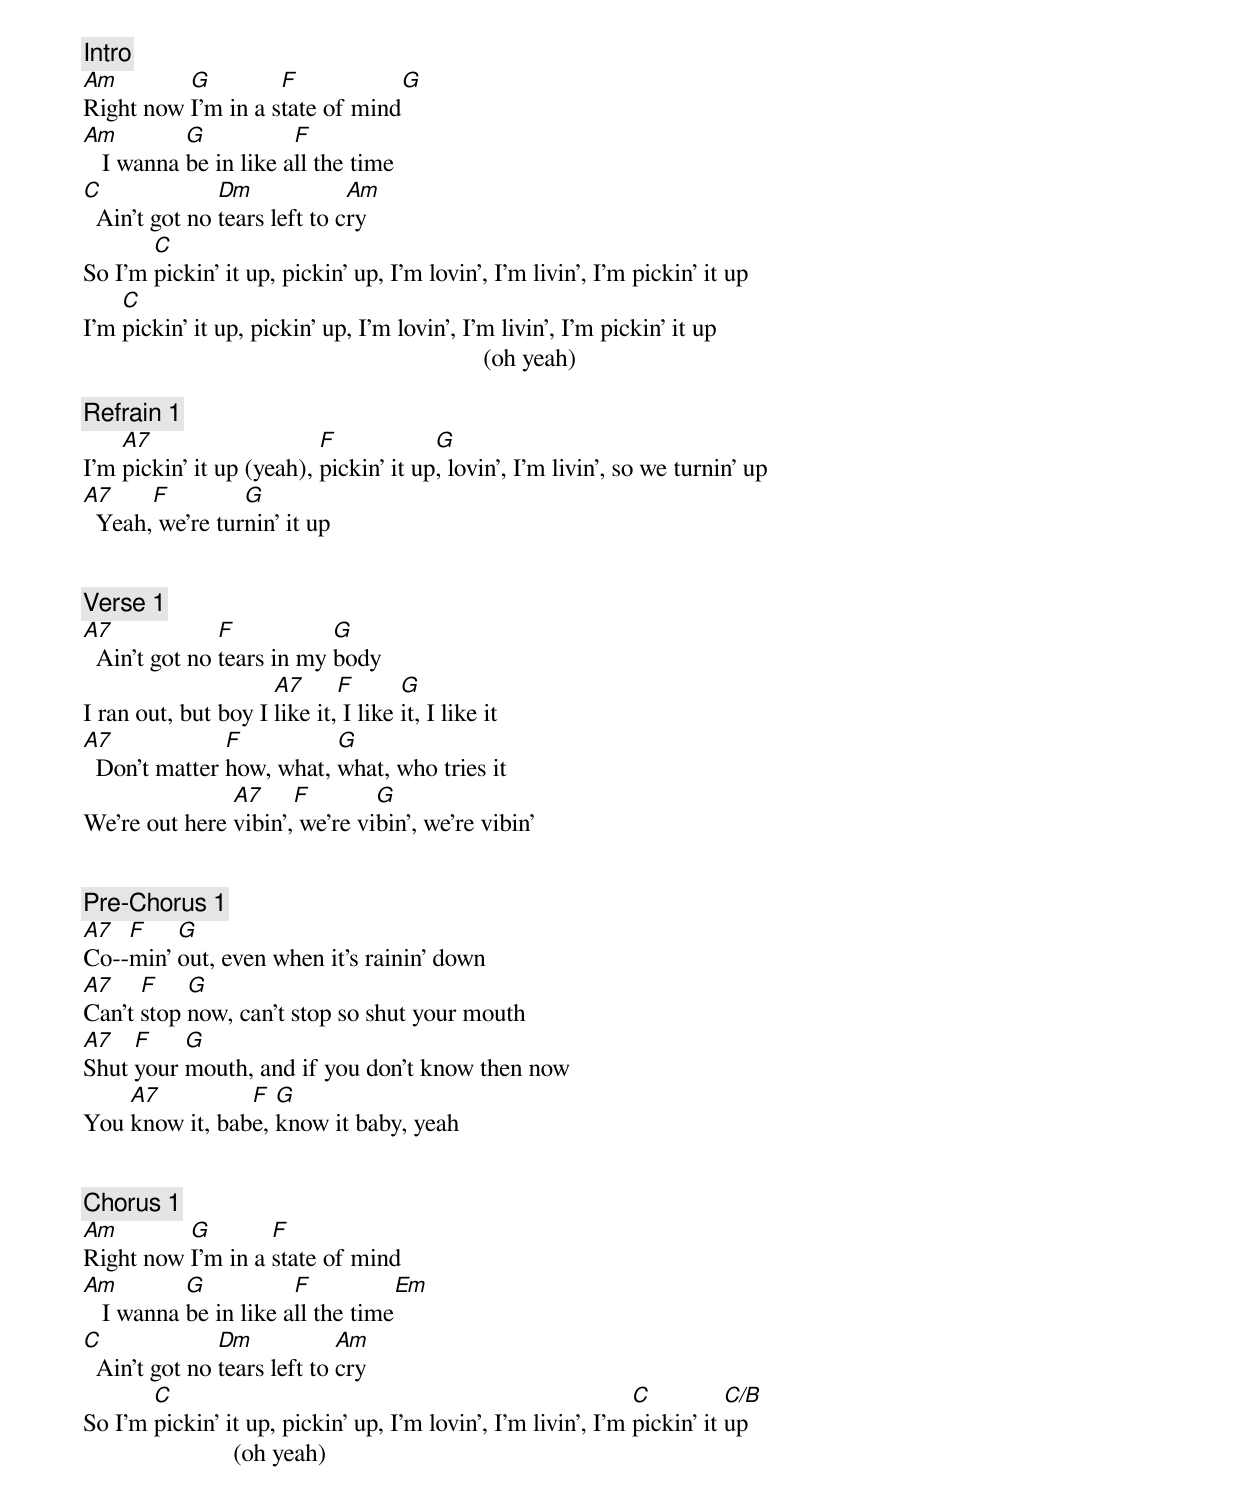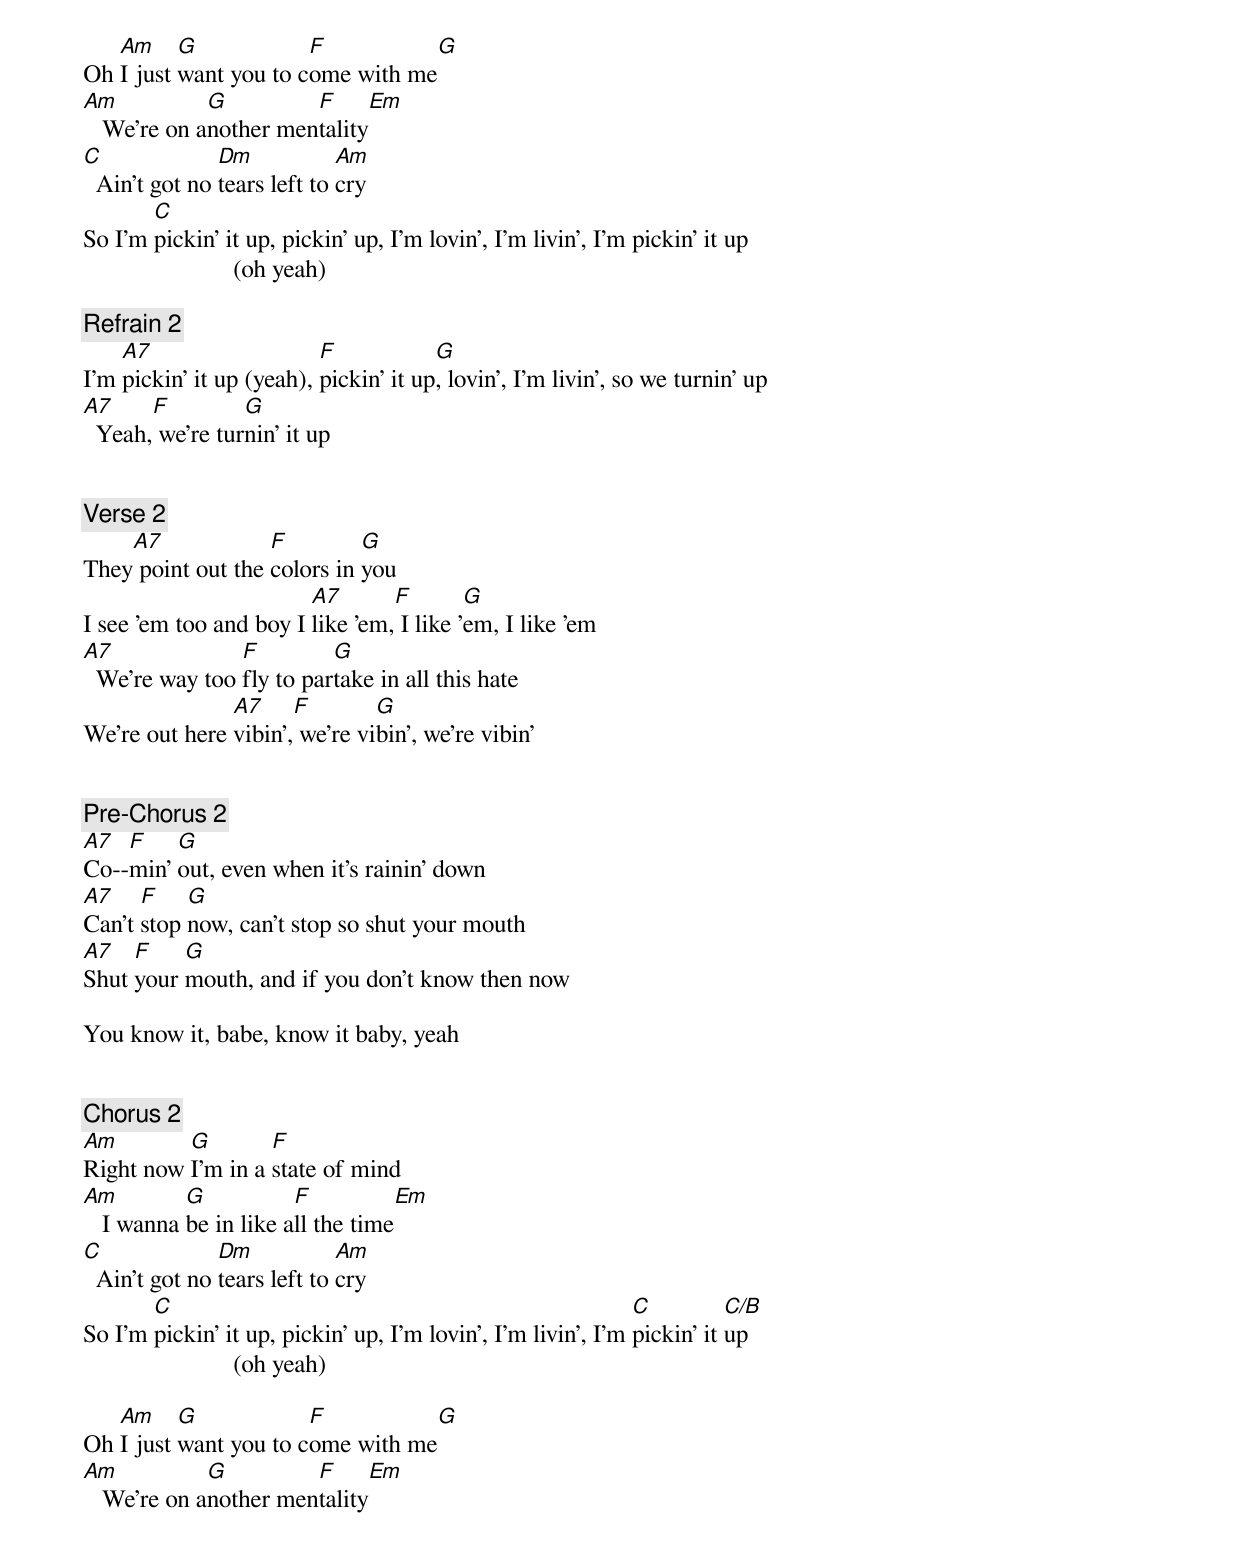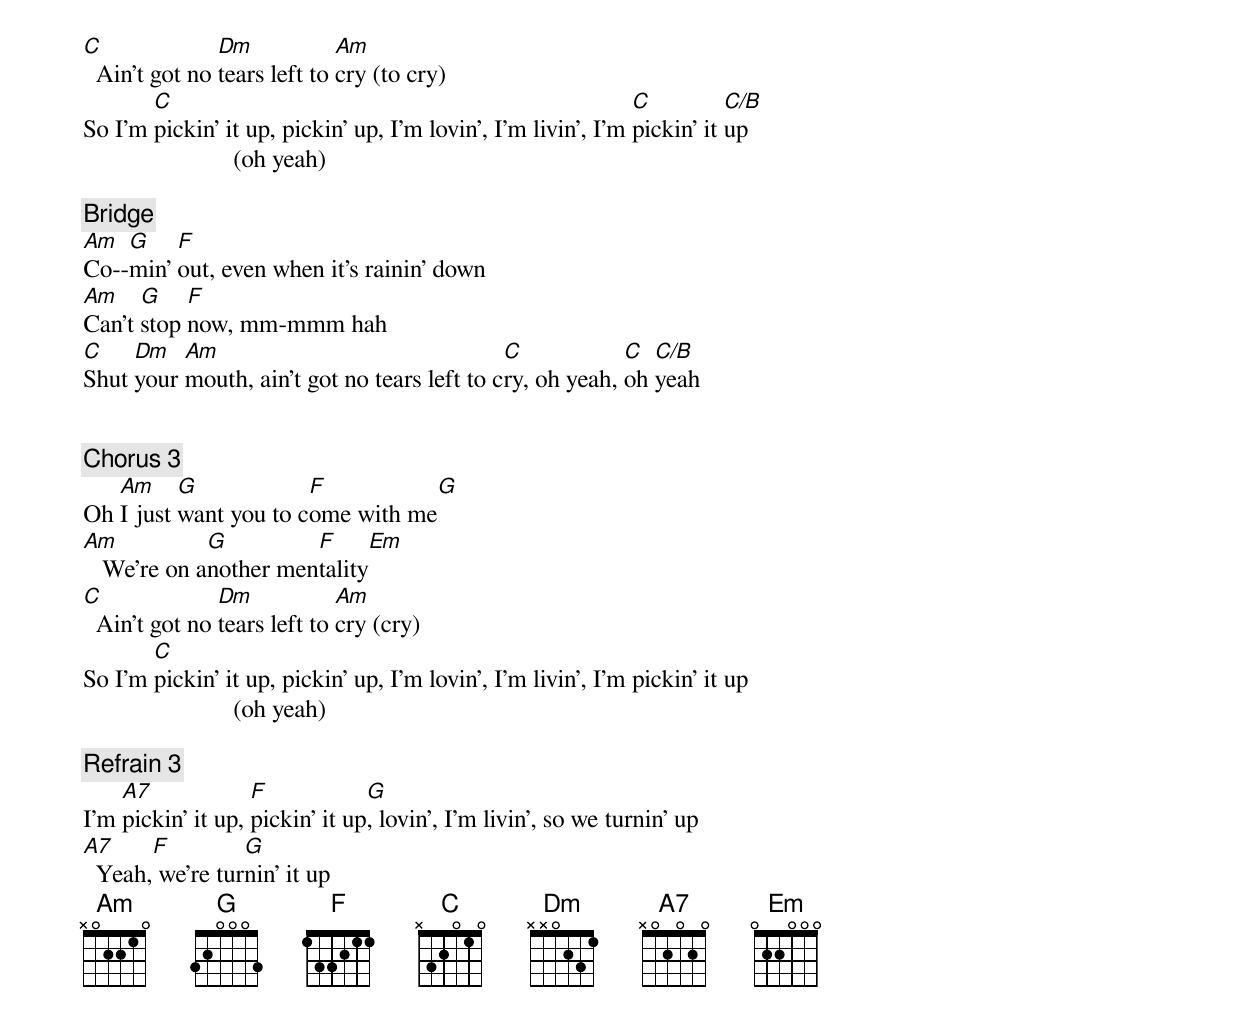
[Intro]
Am        G         F             G
Right now I'm in a state of mind
Am         G           F
   I wanna be in like all the time
C              Dm             Am
  Ain't got no tears left to cry
       C
So I'm pickin' it up, pickin' up, I'm lovin', I'm livin', I'm pickin' it up
    C
I'm pickin' it up, pickin' up, I'm lovin', I'm livin', I'm pickin' it up
                                                                (oh yeah)

[Refrain 1]
    A7                    F            G
I'm pickin' it up (yeah), pickin' it up, lovin', I'm livin', so we turnin' up
A7     F         G
  Yeah, we're turnin' it up


[Verse 1]
A7             F           G
  Ain't got no tears in my body
                     A7      F       G
I ran out, but boy I like it, I like it, I like it
A7             F          G
  Don't matter how, what, what, who tries it
               A7     F        G
We're out here vibin', we're vibin', we're vibin'


[Pre-Chorus 1]
A7  F    G
Co--min' out, even when it's rainin' down
A7    F    G
Can't stop now, can't stop so shut your mouth
A7   F    G
Shut your mouth, and if you don't know then now
    A7          F  G
You know it, babe, know it baby, yeah


[Chorus 1]
Am        G        F
Right now I'm in a state of mind
Am         G           F           Em
   I wanna be in like all the time
C              Dm            Am
  Ain't got no tears left to cry
       C                                                      C          C/B
So I'm pickin' it up, pickin' up, I'm lovin', I'm livin', I'm pickin' it up
                        (oh yeah)

   Am     G            F          G
Oh I just want you to come with me
Am           G         F      Em
   We're on another mentality
C              Dm            Am
  Ain't got no tears left to cry
       C
So I'm pickin' it up, pickin' up, I'm lovin', I'm livin', I'm pickin' it up
                        (oh yeah)

[Refrain 2]
    A7                    F            G
I'm pickin' it up (yeah), pickin' it up, lovin', I'm livin', so we turnin' up
A7     F         G
  Yeah, we're turnin' it up


[Verse 2]
    A7             F         G
They point out the colors in you
                        A7       F        G
I see 'em too and boy I like 'em, I like 'em, I like 'em
A7              F         G
  We're way too fly to partake in all this hate
               A7     F        G
We're out here vibin', we're vibin', we're vibin'


[Pre-Chorus 2]
A7  F    G
Co--min' out, even when it's rainin' down
A7    F    G
Can't stop now, can't stop so shut your mouth
A7   F    G
Shut your mouth, and if you don't know then now

You know it, babe, know it baby, yeah


[Chorus 2]
Am        G        F
Right now I'm in a state of mind
Am         G           F           Em
   I wanna be in like all the time
C              Dm            Am
  Ain't got no tears left to cry
       C                                                      C          C/B
So I'm pickin' it up, pickin' up, I'm lovin', I'm livin', I'm pickin' it up
                        (oh yeah)

   Am     G            F          G
Oh I just want you to come with me
Am           G         F      Em
   We're on another mentality
C              Dm            Am
  Ain't got no tears left to cry (to cry)
       C                                                      C          C/B
So I'm pickin' it up, pickin' up, I'm lovin', I'm livin', I'm pickin' it up
                        (oh yeah)

[Bridge]
Am  G    F
Co--min' out, even when it's rainin' down
Am    G    F
Can't stop now, mm-mmm hah
C    Dm   Am                                 C            C  C/B
Shut your mouth, ain't got no tears left to cry, oh yeah, oh yeah


[Chorus 3]
   Am     G            F          G
Oh I just want you to come with me
Am           G         F      Em
   We're on another mentality
C              Dm            Am
  Ain't got no tears left to cry (cry)
       C
So I'm pickin' it up, pickin' up, I'm lovin', I'm livin', I'm pickin' it up
                        (oh yeah)

[Refrain 3]
    A7             F            G
I'm pickin' it up, pickin' it up, lovin', I'm livin', so we turnin' up
A7     F         G
  Yeah, we're turnin' it up
